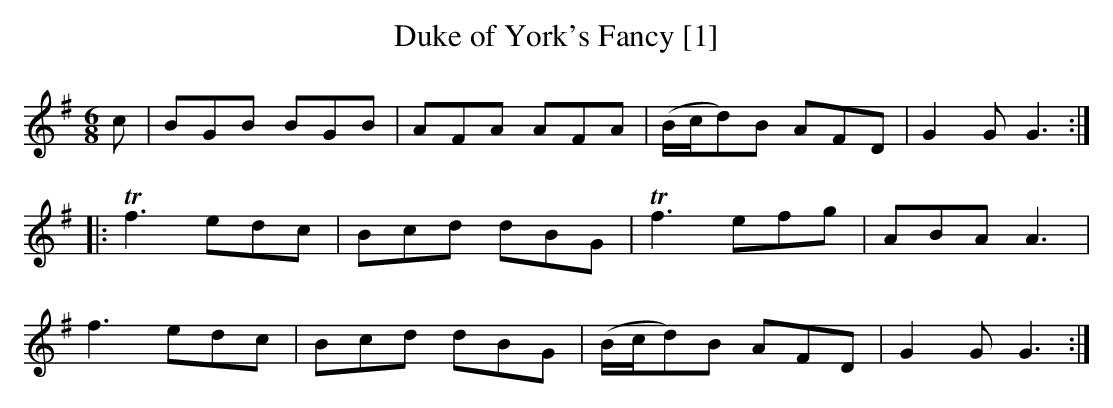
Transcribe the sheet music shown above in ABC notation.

X:1
T:Duke of York's Fancy [1]
M:6/8
L:1/8
K:G
c|BGB BGB|AFA AFA|(B/c/d)B AFD|G2G G3:|
|:Tf3 edc|Bcd dBG|Tf3 efg|ABA A3|
f3edc|Bcd dBG|(B/c/d)B AFD|G2G G3:|]
